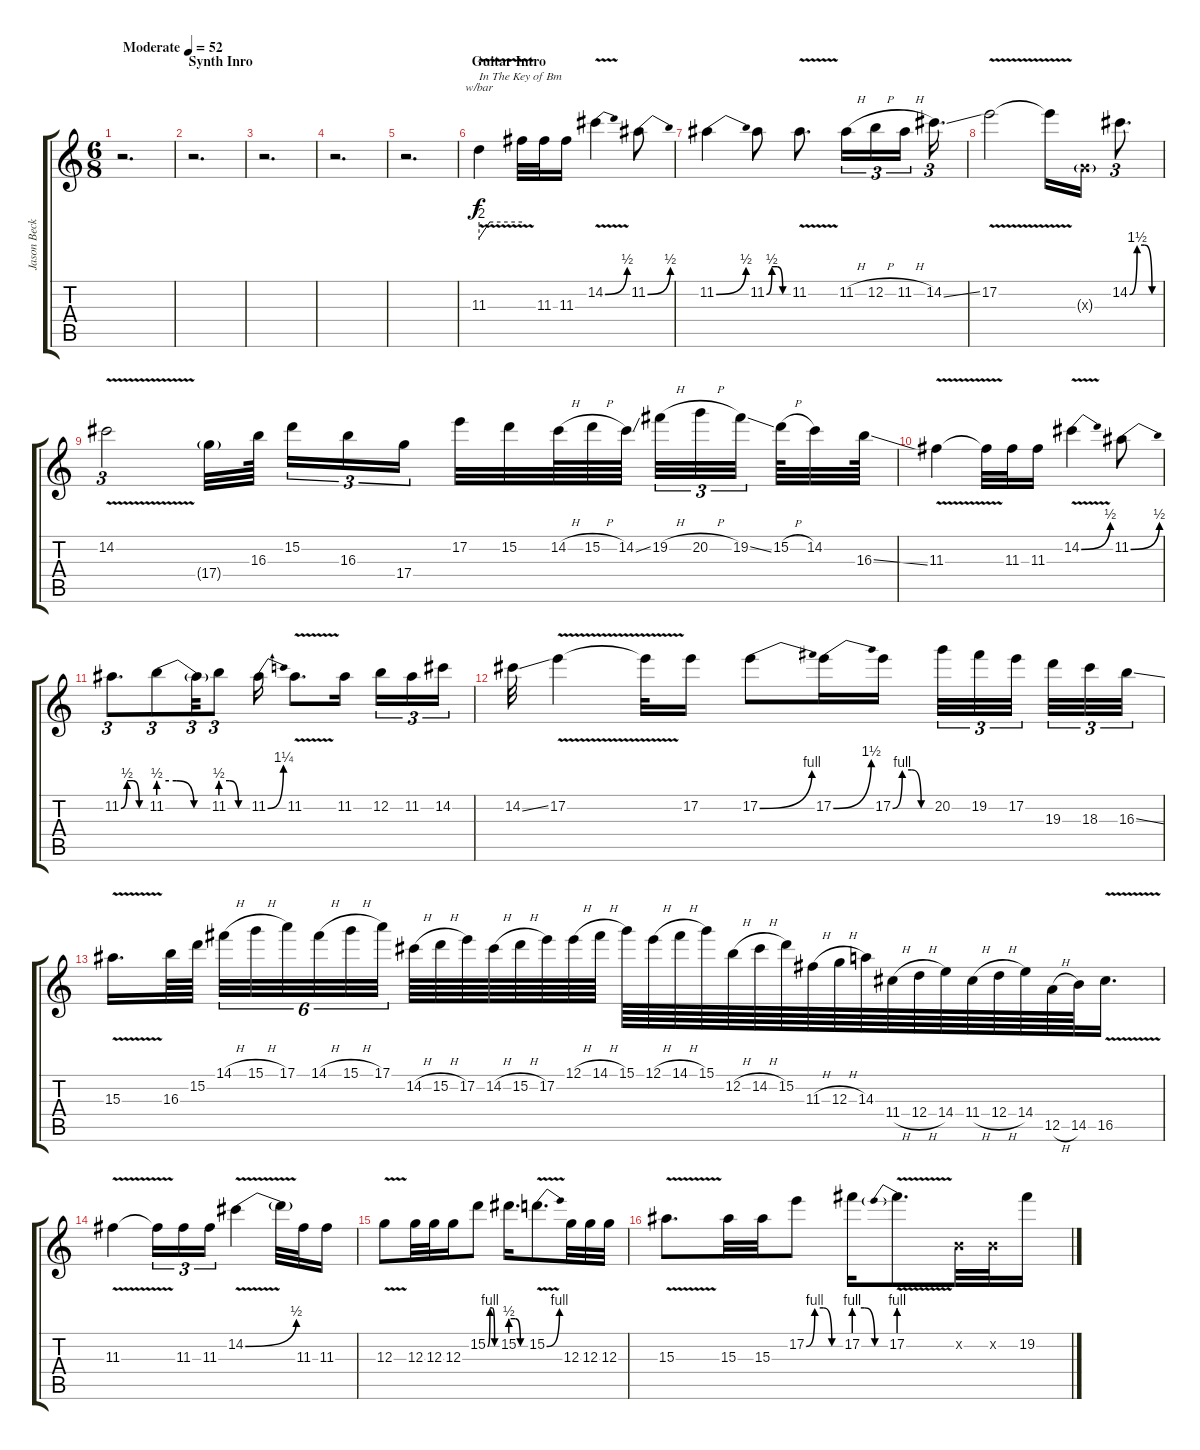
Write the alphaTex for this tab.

\track ("Jason Becker - Lead" "Jason Beck") {instrument distortionguitar}
\staff {score tabs}
\tuning (E4 B3 G3 D3 A2 E2) {hide}
\ts (6 8)
\tempo (52 "Moderate")
\clef g2
\ks c
r.2{d dy f instrument distortionguitar} |
\section ("" "Synth Inro")
r.2{d} |
r.2{d} |
r.2{d} |
r.2{d} |
\section ("" "Guitar Intro")
11.3{v}.4{tbe (custom default 0 -8 15 0 60 0) txt "In The Key of Bm"} 11.3{t}.32 11.3.32 11.3.16 14.2{be (bend 0 0 60 2) v}.4 11.2{be (bend 0 0 60 2)}.8 |
11.2{be (bend 0 0 60 2)}.4 11.2{be (custom 0 0 15 2 30 2 45 0 60 0)}.8 11.2{v}.8{d} 11.2{h}.16{tu (3 2)} 12.2{h}.16{tu (3 2)} 11.2{h}.16{tu (3 2)} 14.2{ss}.16{d tu (3 2)} |
17.2{v}.2 17.2{t}.16 0.3{g x}.16 14.2{be (custom 0 0 15 6 30 6 45 0 60 0)}.8{d tu (3 2)} |
14.2{v}.2{tu (3 2)} 17.4{g}.32 16.3.64 15.2.16{tu (3 2)} 16.3.16{tu (3 2)} 17.4.16{tu (3 2)} 17.2.32 15.2.32 14.2{h}.64 15.2{h}.64 14.2{ss}.64 19.2{h}.32{tu (3 2)} 20.2{h}.32{tu (3 2)} 19.2{ss}.32{tu (3 2)} 15.2{h}.64 14.2.32 16.3{ss}.64 |
11.3{v}.4 11.3{t}.32 11.3.32 11.3.16 14.2{be (bend 0 0 60 2) v}.4 11.2{be (bend 0 0 60 2)}.8 |
11.2{be (custom 0 0 15 2 30 2 45 0 60 0)}.8{d tu (3 2)} 11.2{be (custom 0 2 20 2 40 0 60 0)}.8{tu (3 2)} 11.2{t}.32{tu (3 2)} 11.2{be (custom 0 2 20 2 40 0 60 0)}.8{tu (3 2)} 11.2{be (bend 0 0 60 5)}.16 11.2{v}.8{d} 11.2.16 12.2.16{tu (3 2)} 11.2.16{tu (3 2)} 14.2.16{tu (3 2)} |
14.2{ss}.32 17.2{v}.4 17.2{t}.32 17.2.16 17.2{be (bend 0 0 60 4)}.8 17.2{be (bend 0 0 60 6)}.16 17.2{be (custom 0 0 15 4 30 4 45 0 60 0)}.16 20.2.32{tu (3 2)} 19.2.32{tu (3 2)} 17.2.32{tu (3 2)} 19.3.32{tu (3 2)} 18.3.32{tu (3 2)} 16.3{ss}.32{tu (3 2)} |
15.3{v}.16{d} 16.3.64 15.2.64 14.1{h}.32{tu (6 4)} 15.1{h}.32{tu (6 4)} 17.1.32{tu (6 4)} 14.1{h}.32{tu (6 4)} 15.1{h}.32{tu (6 4)} 17.1.32{tu (6 4)} 14.2{h}.64 15.2{h}.64 17.2.64 14.2{h}.64 15.2{h}.64 17.2.64 12.1{h}.64 14.1{h}.64 15.1.64 12.1{h}.64 14.1{h}.64 15.1.64 12.2{h}.64 14.2{h}.64 15.2.64 11.3{h}.64 12.3{h}.64 14.3.64 11.4{h}.64 12.4{h}.64 14.4.64 11.4{h}.64 12.4{h}.64 14.4.64 12.5{h}.64 14.5.64 16.5{v}.16{d} |
11.3{v}.4 11.3{t}.16{tu (3 2)} 11.3.16{tu (3 2)} 11.3.16{tu (3 2)} 14.2{be (bend 0 0 60 2) v}.4 14.2{t}.32 11.3.32 11.3.16 |
12.3{v}.8 12.3.32 12.3.32 12.3.16 15.2{be (custom 0 0 15 4 30 4 45 0 60 0)}.8 15.2{be (custom 0 2 20 2 40 0 60 0)}.16{d} 15.2{be (bend 0 0 60 4) v}.8{d} 12.3.32 12.3.32 12.3.32 |
15.3{v}.8{d} 15.3.32 15.3.32 17.2{be (custom 0 0 15 4 30 4 45 0 60 0)}.8 17.2{be (custom 0 4 20 4 40 0 60 0)}.16 17.2{be (prebend 0 4 60 4) v}.8{d} 0.2{x}.32 0.2{x}.32 19.2.16
